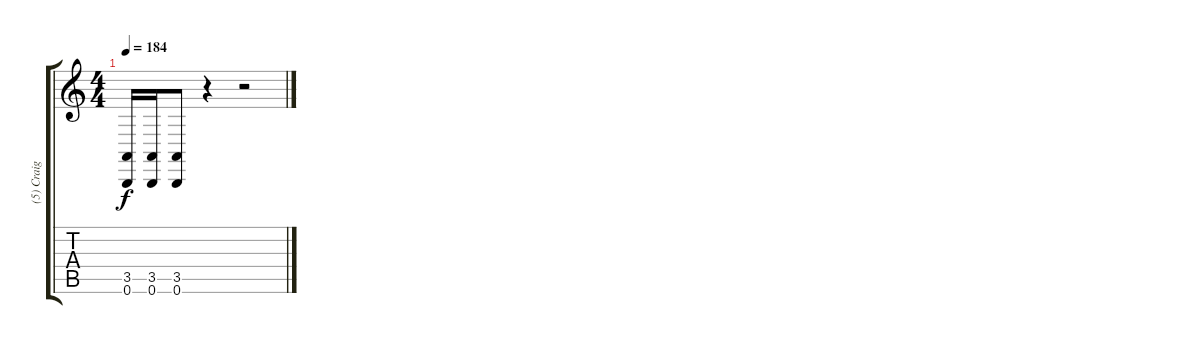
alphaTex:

\track ("(5) Craig - drum II" "(5) Craig ") {instrument synthdrum}
\staff {score tabs}
\tuning (Db4 Ab3 E3 B2 Gb2 B1) {hide}
\ts (4 4)
\tempo 184
\clef g2
\ks c
(3.5 0.6).16{dy f} (3.5 0.6).16 (3.5 0.6).8 r.4 r.2
